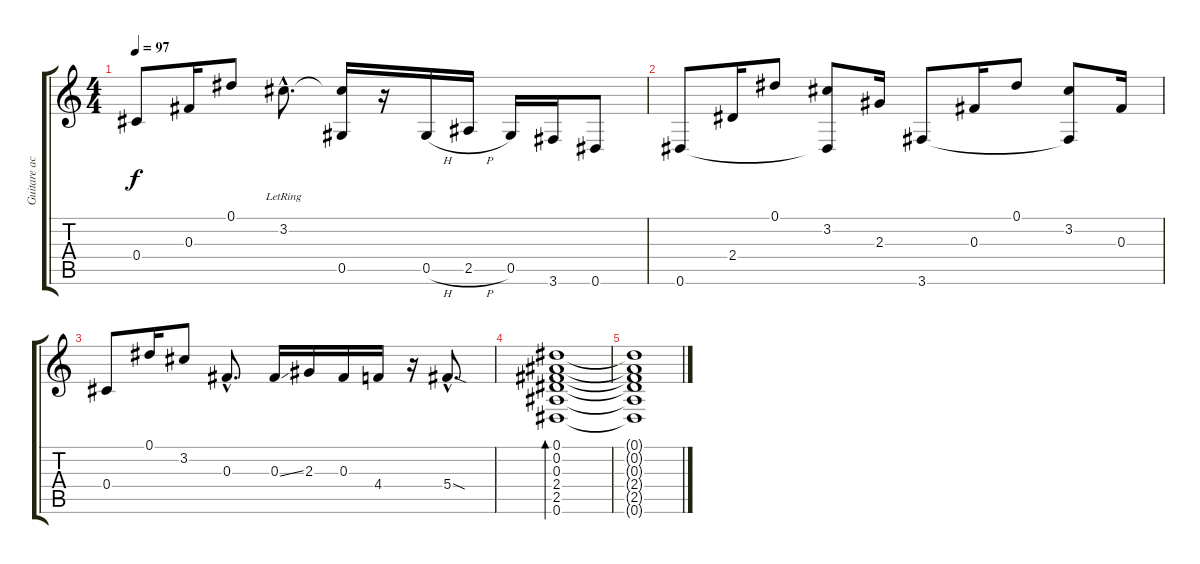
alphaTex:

\track ("Guitare acoustique" "Guitare ac") {instrument acousticguitarsteel}
\staff {score tabs}
\tuning (Eb4 Bb3 Gb3 Db3 Ab2 Eb2) {hide}
\ts (4 4)
\tempo 97
\clef g2
\ks c
0.4.8{dy f} 0.3.16 0.1.8 3.2{hac lr}.8{d} (3.2{t} 0.5).16 r.16 0.5{h}.16 2.5{h}.16 0.5.16 3.6.16 0.6.8 |
0.6.8 2.4.16 0.1.8 (3.2 0.6{t}).8 2.3.16 3.6.8 0.3.16 0.1.8 (3.2 3.6{t}).8 0.3.16 |
0.4.8 0.1.16 3.2.8 0.3{hac}.8{d} 0.3{ss}.16 2.3.16 0.3.16 4.4.16 r.16 5.4{sod hac}.8{d} |
(0.1 0.2 0.3 2.4 2.5 0.6).1{bd 120} |
(0.1{t} 0.2{t} 0.3{t} 2.4{t} 2.5{t} 0.6{t}).1
